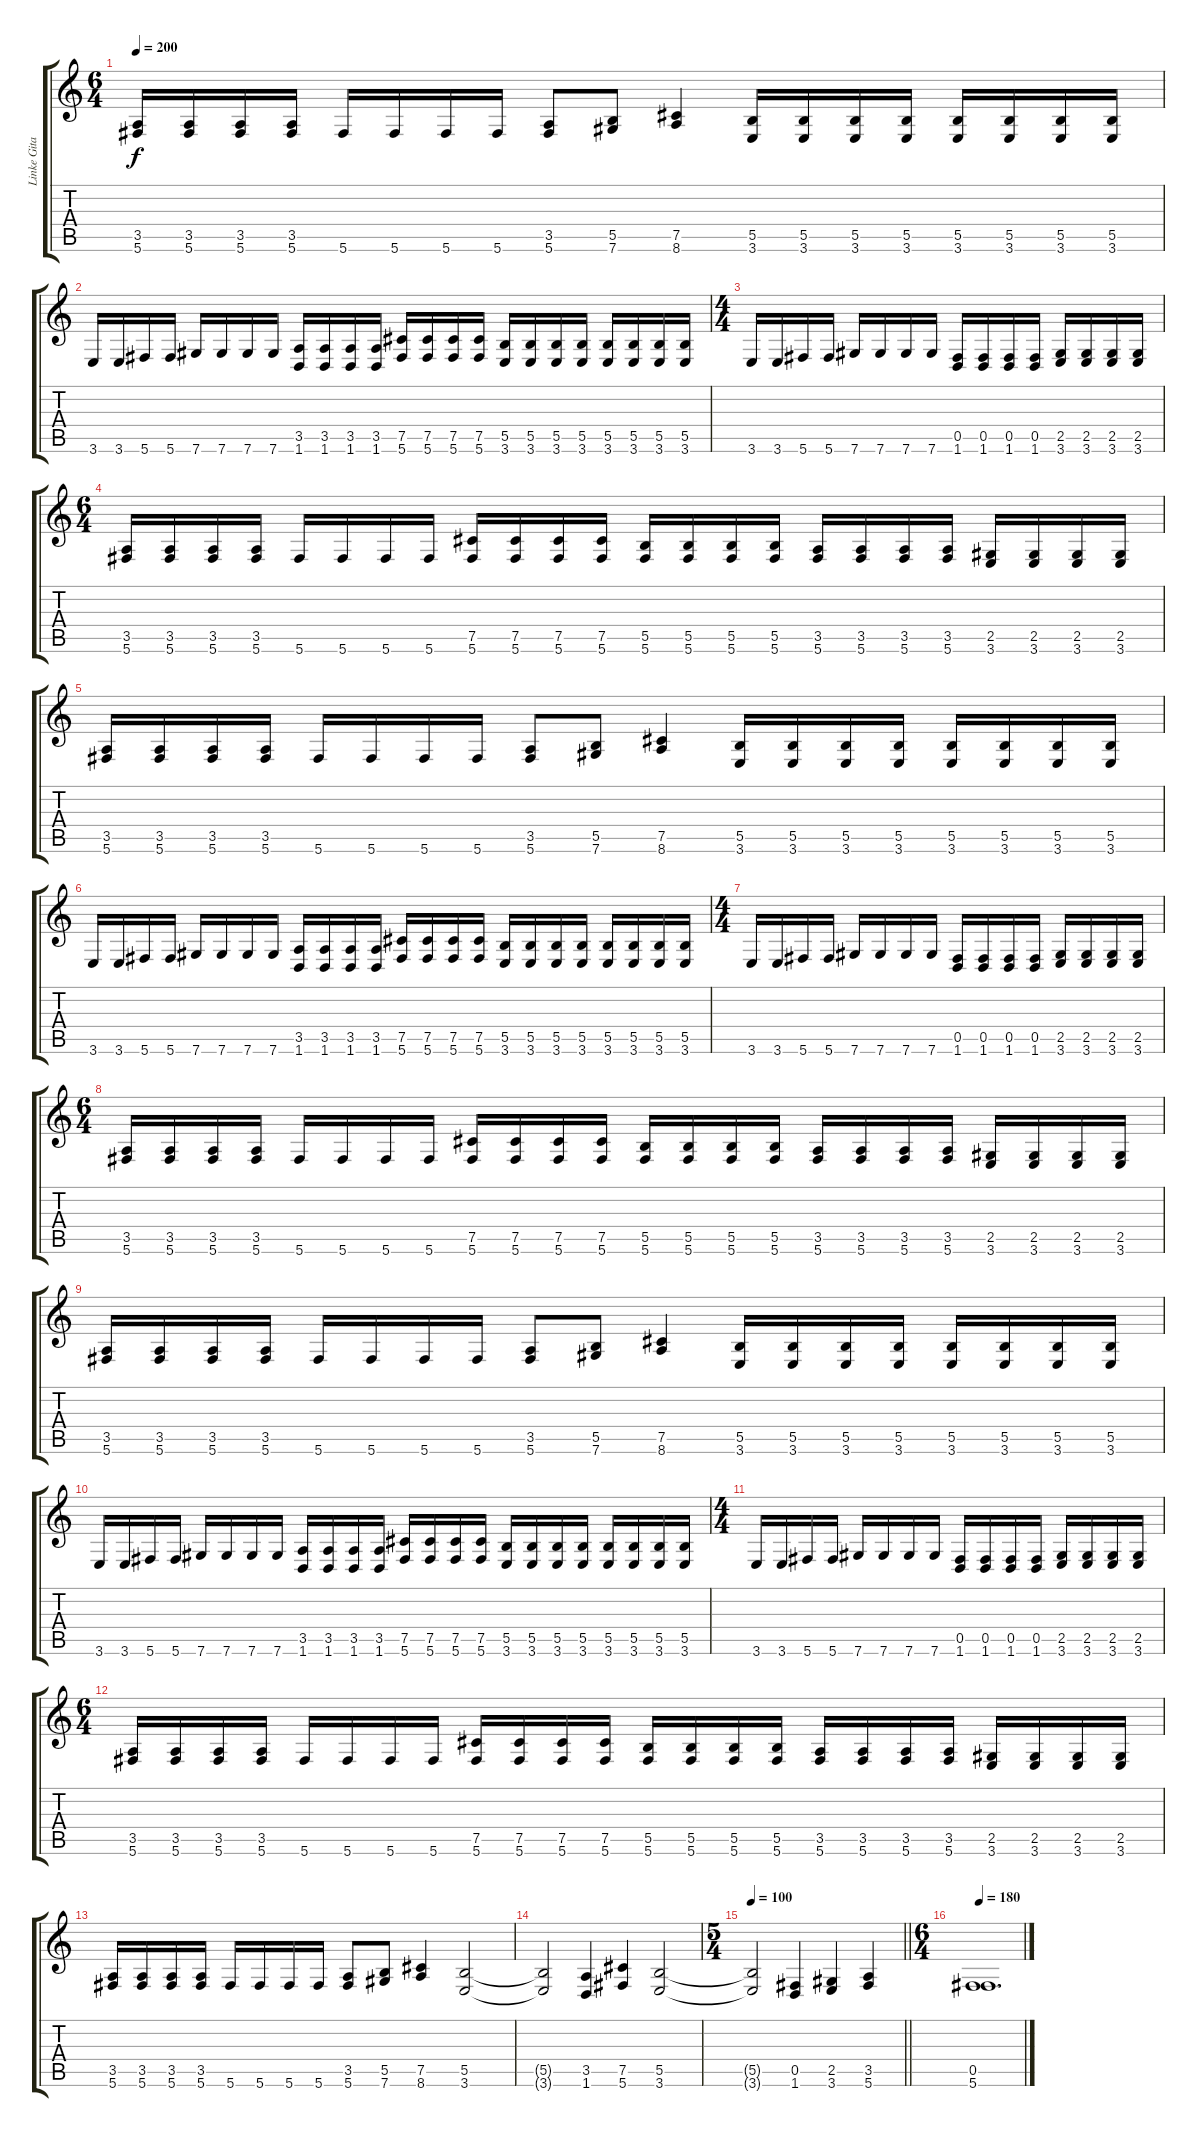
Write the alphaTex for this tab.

\track ("Linke Gitarre" "Linke Gita") {instrument distortionguitar}
\staff {score tabs}
\tuning (Db4 Ab3 E3 B2 Gb2 Db2) {hide}
\ts (6 4)
\tempo 200
\clef g2
\ks c
(3.5 5.6).16{dy f} (3.5 5.6).16 (3.5 5.6).16 (3.5 5.6).16 5.6.16 5.6.16 5.6.16 5.6.16 (3.5 5.6).8 (5.5 7.6).8 (7.5 8.6).4 (5.5 3.6).16 (5.5 3.6).16 (5.5 3.6).16 (5.5 3.6).16 (5.5 3.6).16 (5.5 3.6).16 (5.5 3.6).16 (5.5 3.6).16 |
3.6.16 3.6.16 5.6.16 5.6.16 7.6.16 7.6.16 7.6.16 7.6.16 (3.5 1.6).16 (3.5 1.6).16 (3.5 1.6).16 (3.5 1.6).16 (7.5 5.6).16 (7.5 5.6).16 (7.5 5.6).16 (7.5 5.6).16 (5.5 3.6).16 (5.5 3.6).16 (5.5 3.6).16 (5.5 3.6).16 (5.5 3.6).16 (5.5 3.6).16 (5.5 3.6).16 (5.5 3.6).16 |
\ts (4 4)
3.6.16 3.6.16 5.6.16 5.6.16 7.6.16 7.6.16 7.6.16 7.6.16 (0.5 1.6).16 (0.5 1.6).16 (0.5 1.6).16 (0.5 1.6).16 (2.5 3.6).16 (2.5 3.6).16 (2.5 3.6).16 (2.5 3.6).16 |
\ts (6 4)
(3.5 5.6).16 (3.5 5.6).16 (3.5 5.6).16 (3.5 5.6).16 5.6.16 5.6.16 5.6.16 5.6.16 (7.5 5.6).16 (7.5 5.6).16 (7.5 5.6).16 (7.5 5.6).16 (5.5 5.6).16 (5.5 5.6).16 (5.5 5.6).16 (5.5 5.6).16 (3.5 5.6).16 (3.5 5.6).16 (3.5 5.6).16 (3.5 5.6).16 (2.5 3.6).16 (2.5 3.6).16 (2.5 3.6).16 (2.5 3.6).16 |
(3.5 5.6).16 (3.5 5.6).16 (3.5 5.6).16 (3.5 5.6).16 5.6.16 5.6.16 5.6.16 5.6.16 (3.5 5.6).8 (5.5 7.6).8 (7.5 8.6).4 (5.5 3.6).16 (5.5 3.6).16 (5.5 3.6).16 (5.5 3.6).16 (5.5 3.6).16 (5.5 3.6).16 (5.5 3.6).16 (5.5 3.6).16 |
3.6.16 3.6.16 5.6.16 5.6.16 7.6.16 7.6.16 7.6.16 7.6.16 (3.5 1.6).16 (3.5 1.6).16 (3.5 1.6).16 (3.5 1.6).16 (7.5 5.6).16 (7.5 5.6).16 (7.5 5.6).16 (7.5 5.6).16 (5.5 3.6).16 (5.5 3.6).16 (5.5 3.6).16 (5.5 3.6).16 (5.5 3.6).16 (5.5 3.6).16 (5.5 3.6).16 (5.5 3.6).16 |
\ts (4 4)
3.6.16 3.6.16 5.6.16 5.6.16 7.6.16 7.6.16 7.6.16 7.6.16 (0.5 1.6).16 (0.5 1.6).16 (0.5 1.6).16 (0.5 1.6).16 (2.5 3.6).16 (2.5 3.6).16 (2.5 3.6).16 (2.5 3.6).16 |
\ts (6 4)
(3.5 5.6).16 (3.5 5.6).16 (3.5 5.6).16 (3.5 5.6).16 5.6.16 5.6.16 5.6.16 5.6.16 (7.5 5.6).16 (7.5 5.6).16 (7.5 5.6).16 (7.5 5.6).16 (5.5 5.6).16 (5.5 5.6).16 (5.5 5.6).16 (5.5 5.6).16 (3.5 5.6).16 (3.5 5.6).16 (3.5 5.6).16 (3.5 5.6).16 (2.5 3.6).16 (2.5 3.6).16 (2.5 3.6).16 (2.5 3.6).16 |
(3.5 5.6).16 (3.5 5.6).16 (3.5 5.6).16 (3.5 5.6).16 5.6.16 5.6.16 5.6.16 5.6.16 (3.5 5.6).8 (5.5 7.6).8 (7.5 8.6).4 (5.5 3.6).16 (5.5 3.6).16 (5.5 3.6).16 (5.5 3.6).16 (5.5 3.6).16 (5.5 3.6).16 (5.5 3.6).16 (5.5 3.6).16 |
3.6.16 3.6.16 5.6.16 5.6.16 7.6.16 7.6.16 7.6.16 7.6.16 (3.5 1.6).16 (3.5 1.6).16 (3.5 1.6).16 (3.5 1.6).16 (7.5 5.6).16 (7.5 5.6).16 (7.5 5.6).16 (7.5 5.6).16 (5.5 3.6).16 (5.5 3.6).16 (5.5 3.6).16 (5.5 3.6).16 (5.5 3.6).16 (5.5 3.6).16 (5.5 3.6).16 (5.5 3.6).16 |
\ts (4 4)
3.6.16 3.6.16 5.6.16 5.6.16 7.6.16 7.6.16 7.6.16 7.6.16 (0.5 1.6).16 (0.5 1.6).16 (0.5 1.6).16 (0.5 1.6).16 (2.5 3.6).16 (2.5 3.6).16 (2.5 3.6).16 (2.5 3.6).16 |
\ts (6 4)
(3.5 5.6).16 (3.5 5.6).16 (3.5 5.6).16 (3.5 5.6).16 5.6.16 5.6.16 5.6.16 5.6.16 (7.5 5.6).16 (7.5 5.6).16 (7.5 5.6).16 (7.5 5.6).16 (5.5 5.6).16 (5.5 5.6).16 (5.5 5.6).16 (5.5 5.6).16 (3.5 5.6).16 (3.5 5.6).16 (3.5 5.6).16 (3.5 5.6).16 (2.5 3.6).16 (2.5 3.6).16 (2.5 3.6).16 (2.5 3.6).16 |
(3.5 5.6).16 (3.5 5.6).16 (3.5 5.6).16 (3.5 5.6).16 5.6.16 5.6.16 5.6.16 5.6.16 (3.5 5.6).8 (5.5 7.6).8 (7.5 8.6).4 (5.5 3.6).2 |
(5.5{t} 3.6{t}).2 (3.5 1.6).4 (7.5 5.6).4 (5.5 3.6).2 |
\ts (5 4)
\tempo 100
\barLineRight lightlight
(5.5{t} 3.6{t}).2 (0.5 1.6).4 (2.5 3.6).4 (3.5 5.6).4 |
\ts (6 4)
\section ("" "")
\tempo 180
(0.5 5.6).1{d}
